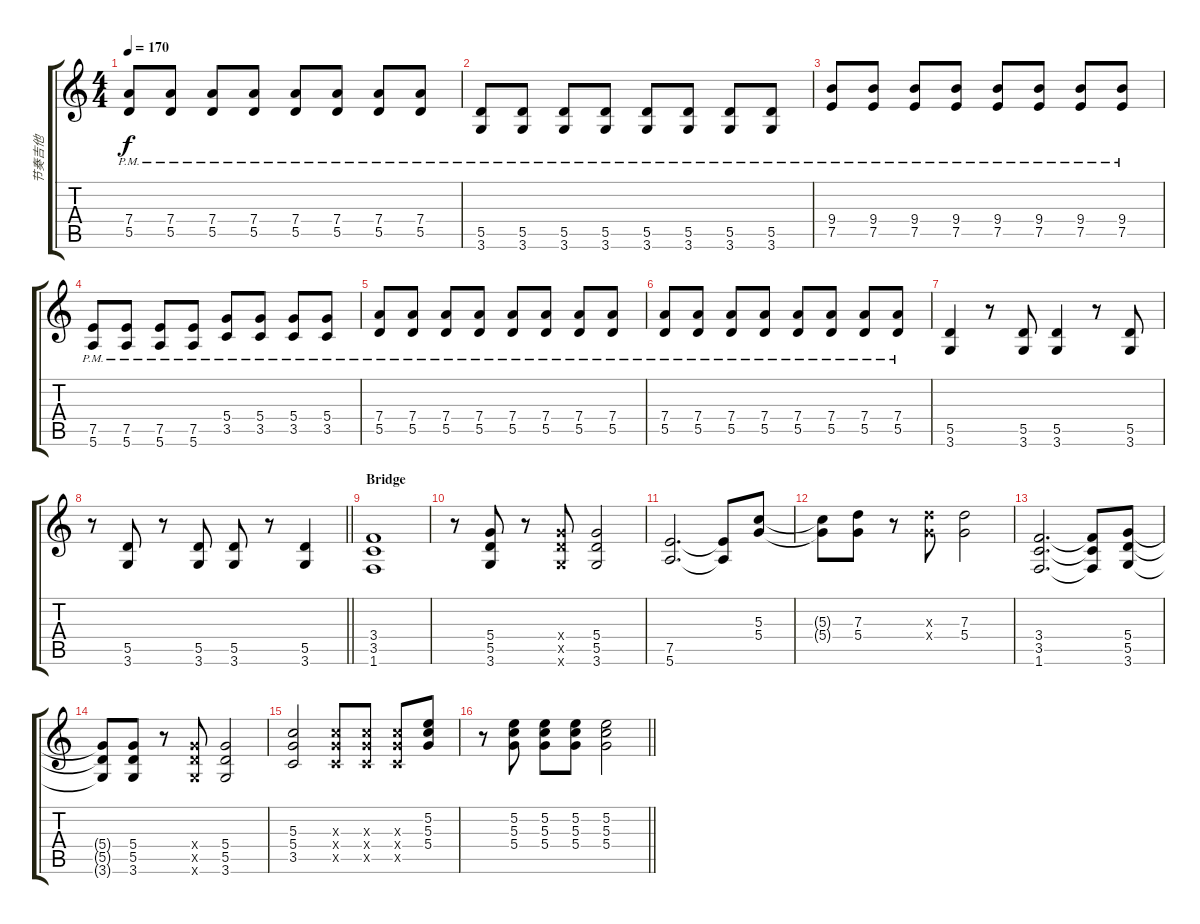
\track ("节奏吉他" "节奏吉他") {instrument distortionguitar}
\staff {score tabs}
\tuning (E4 B3 G3 D3 A2 E2) {hide}
\ts (4 4)
\tempo 170
\clef g2
\ks c
(7.4{pm} 5.5{pm}).8{dy f} (7.4{pm} 5.5{pm}).8 (7.4{pm} 5.5{pm}).8 (7.4{pm} 5.5{pm}).8 (7.4{pm} 5.5{pm}).8 (7.4{pm} 5.5{pm}).8 (7.4{pm} 5.5{pm}).8 (7.4{pm} 5.5{pm}).8 |
(5.5{pm} 3.6{pm}).8 (5.5{pm} 3.6{pm}).8 (5.5{pm} 3.6{pm}).8 (5.5{pm} 3.6{pm}).8 (5.5{pm} 3.6{pm}).8 (5.5{pm} 3.6{pm}).8 (5.5{pm} 3.6{pm}).8 (5.5{pm} 3.6{pm}).8 |
(9.4{pm} 7.5{pm}).8 (9.4{pm} 7.5{pm}).8 (9.4{pm} 7.5{pm}).8 (9.4{pm} 7.5{pm}).8 (9.4{pm} 7.5{pm}).8 (9.4{pm} 7.5{pm}).8 (9.4{pm} 7.5{pm}).8 (9.4{pm} 7.5{pm}).8 |
(7.5{pm} 5.6{pm}).8 (7.5{pm} 5.6{pm}).8 (7.5{pm} 5.6{pm}).8 (7.5{pm} 5.6{pm}).8 (5.4{pm} 3.5{pm}).8 (5.4{pm} 3.5{pm}).8 (5.4{pm} 3.5{pm}).8 (5.4{pm} 3.5{pm}).8 |
(7.4{pm} 5.5{pm}).8 (7.4{pm} 5.5{pm}).8 (7.4{pm} 5.5{pm}).8 (7.4{pm} 5.5{pm}).8 (7.4{pm} 5.5{pm}).8 (7.4{pm} 5.5{pm}).8 (7.4{pm} 5.5{pm}).8 (7.4{pm} 5.5{pm}).8 |
(7.4{pm} 5.5{pm}).8 (7.4{pm} 5.5{pm}).8 (7.4{pm} 5.5{pm}).8 (7.4{pm} 5.5{pm}).8 (7.4{pm} 5.5{pm}).8 (7.4{pm} 5.5{pm}).8 (7.4{pm} 5.5{pm}).8 (7.4{pm} 5.5{pm}).8 |
(5.5 3.6).4 r.8 (5.5 3.6).8 (5.5 3.6).4 r.8 (5.5 3.6).8 |
\barLineRight lightlight
r.8 (5.5 3.6).8 r.8 (5.5 3.6).8 (5.5 3.6).8 r.8 (5.5 3.6).4 |
\section ("" "Bridge")
(3.4 3.5 1.6).1 |
r.8 (5.4 5.5 3.6).8 r.8 (5.4{x} 5.5{x} 3.6{x}).8 (5.4 5.5 3.6).2 |
(7.5 5.6).2{d} (7.5{t} 5.6{t}).8 (5.3 5.4).8 |
(5.3{t} 5.4{t}).8 (7.3 5.4).8 r.8 (7.3{x} 5.4{x}).8 (7.3 5.4).2 |
(3.4 3.5 1.6).2{d} (3.4{t} 3.5{t} 1.6{t}).8 (5.4 5.5 3.6).8 |
(5.4{t} 5.5{t} 3.6{t}).8 (5.4 5.5 3.6).8 r.8 (5.4{x} 5.5{x} 3.6{x}).8 (5.4 5.5 3.6).2 |
(5.3 5.4 3.5).2 (5.3{x} 5.4{x} 3.5{x}).8 (5.3{x} 5.4{x} 3.5{x}).8 (5.3{x} 5.4{x} 3.5{x}).8 (5.2 5.3 5.4).8 |
\barLineRight lightlight
r.8 (5.2 5.3 5.4).8 (5.2 5.3 5.4).8 (5.2 5.3 5.4).8 (5.2 5.3 5.4).2
